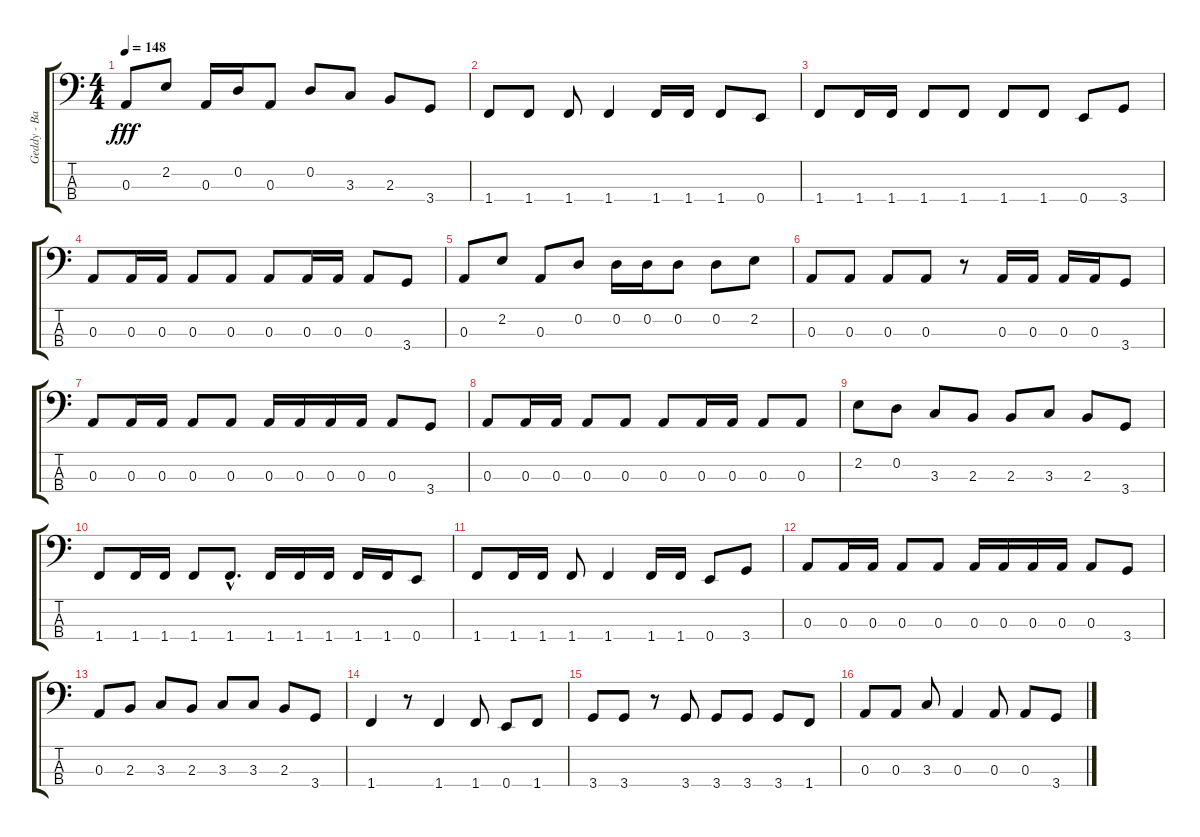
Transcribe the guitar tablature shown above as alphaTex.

\track ("Geddy - Baixo" "Geddy - Ba") {instrument electricbassfinger}
\staff {score tabs}
\tuning (G2 D2 A1 E1) {hide}
\ts (4 4)
\tempo 148
\clef f4
\ks c
0.3.8{dy fff} 2.2.8 0.3.16 0.2.16 0.3.8 0.2.8 3.3.8 2.3.8 3.4.8 |
1.4.8 1.4.8 1.4.8 1.4.4 1.4.16 1.4.16 1.4.8 0.4.8 |
1.4.8 1.4.16 1.4.16 1.4.8 1.4.8 1.4.8 1.4.8 0.4.8 3.4.8 |
0.3.8 0.3.16 0.3.16 0.3.8 0.3.8 0.3.8 0.3.16 0.3.16 0.3.8 3.4.8 |
0.3.8 2.2.8 0.3.8 0.2.8 0.2.16 0.2.16 0.2.8 0.2.8 2.2.8 |
0.3.8 0.3.8 0.3.8 0.3.8 r.8 0.3.16 0.3.16 0.3.16 0.3.16 3.4.8 |
0.3.8 0.3.16 0.3.16 0.3.8 0.3.8 0.3.16 0.3.16 0.3.16 0.3.16 0.3.8 3.4.8 |
0.3.8 0.3.16 0.3.16 0.3.8 0.3.8 0.3.8 0.3.16 0.3.16 0.3.8 0.3.8 |
2.2.8 0.2.8 3.3.8 2.3.8 2.3.8 3.3.8 2.3.8 3.4.8 |
1.4.8 1.4.16 1.4.16 1.4.8 1.4{hac}.8{d} 1.4.16 1.4.16 1.4.16 1.4.16 1.4.16 0.4.8 |
1.4.8 1.4.16 1.4.16 1.4.8 1.4.4 1.4.16 1.4.16 0.4.8 3.4.8 |
0.3.8 0.3.16 0.3.16 0.3.8 0.3.8 0.3.16 0.3.16 0.3.16 0.3.16 0.3.8 3.4.8 |
0.3.8 2.3.8 3.3.8 2.3.8 3.3.8 3.3.8 2.3.8 3.4.8 |
1.4.4 r.8 1.4.4 1.4.8 0.4.8 1.4.8 |
3.4.8 3.4.8 r.8 3.4.8 3.4.8 3.4.8 3.4.8 1.4.8 |
0.3.8 0.3.8 3.3.8 0.3.4 0.3.8 0.3.8 3.4.8
